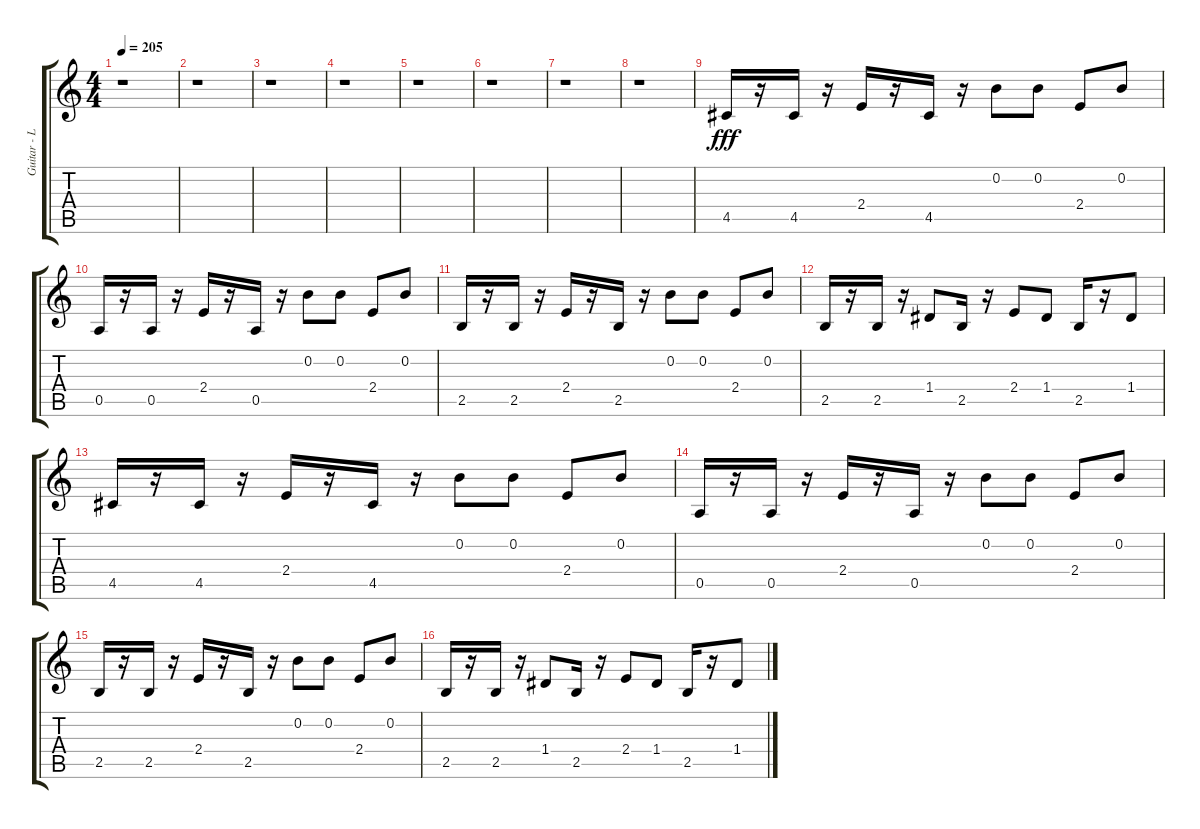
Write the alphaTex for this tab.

\track ("Guitar - Lead" "Guitar - L") {instrument distortionguitar}
\staff {score tabs}
\tuning (E4 B3 G3 D3 A2 E2) {hide}
\ts (4 4)
\tempo 205
\clef g2
\ks c
r.1{dy fff instrument distortionguitar} |
r.1 |
r.1 |
r.1 |
r.1 |
r.1 |
r.1 |
r.1 |
4.5.16 r.16 4.5.16 r.16 2.4.16 r.16 4.5.16 r.16 0.2.8 0.2.8 2.4.8 0.2.8 |
0.5.16 r.16 0.5.16 r.16 2.4.16 r.16 0.5.16 r.16 0.2.8 0.2.8 2.4.8 0.2.8 |
2.5.16 r.16 2.5.16 r.16 2.4.16 r.16 2.5.16 r.16 0.2.8 0.2.8 2.4.8 0.2.8 |
2.5.16 r.16 2.5.16 r.16 1.4.8 2.5.16 r.16 2.4.8 1.4.8 2.5.16 r.16 1.4.8 |
4.5.16 r.16 4.5.16 r.16 2.4.16 r.16 4.5.16 r.16 0.2.8 0.2.8 2.4.8 0.2.8 |
0.5.16 r.16 0.5.16 r.16 2.4.16 r.16 0.5.16 r.16 0.2.8 0.2.8 2.4.8 0.2.8 |
2.5.16 r.16 2.5.16 r.16 2.4.16 r.16 2.5.16 r.16 0.2.8 0.2.8 2.4.8 0.2.8 |
2.5.16 r.16 2.5.16 r.16 1.4.8 2.5.16 r.16 2.4.8 1.4.8 2.5.16 r.16 1.4.8
